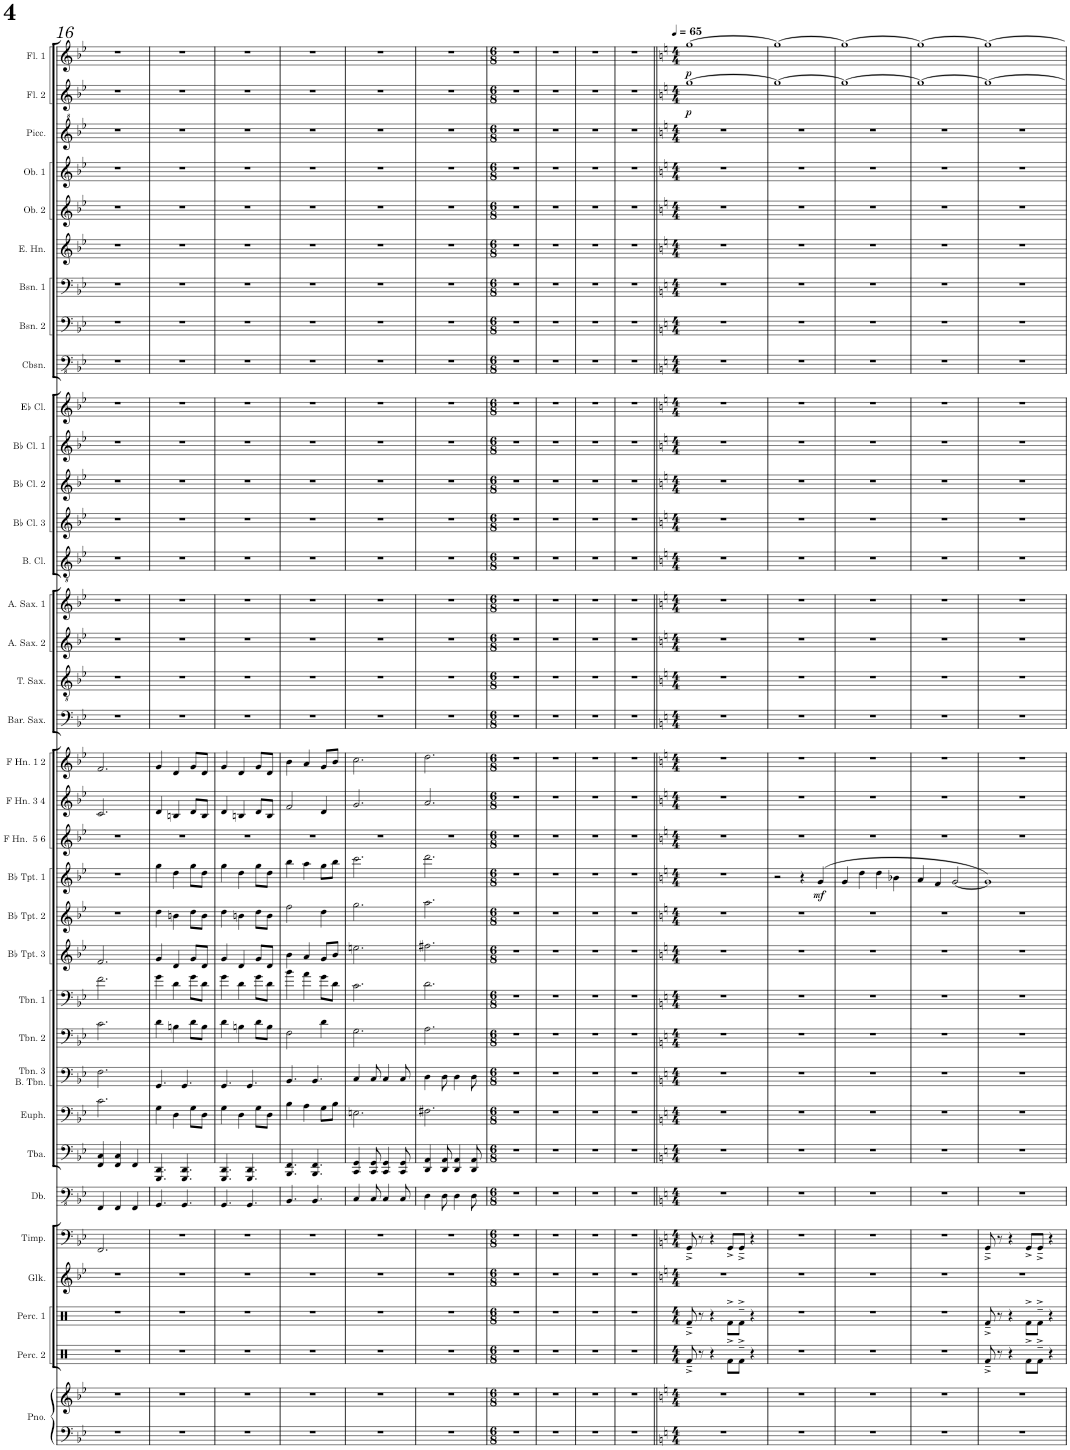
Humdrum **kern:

**kern	**kern	**kern	**kern	**kern	**kern	**kern	**kern	**kern	**kern	**kern	**kern	**kern	**kern	**kern	**dynam	**kern	**kern	**kern	**kern	**kern	**kern	**kern	**kern	**kern	**kern	**kern	**kern	**kern	**kern	**kern	**kern	**kern	**kern	**kern	**kern	**dynam	**kern	**dynam
*part35	*part35	*part34	*part33	*part32	*part31	*part30	*part29	*part28	*part27	*part26	*part25	*part24	*part23	*part22	*part22	*part21	*part20	*part19	*part18	*part17	*part16	*part15	*part14	*part13	*part12	*part11	*part10	*part9	*part8	*part7	*part6	*part5	*part4	*part3	*part2	*part2	*part1	*part1
*staff36	*staff35	*staff34	*staff33	*staff32	*staff31	*staff30	*staff29	*staff28	*staff27	*staff26	*staff25	*staff24	*staff23	*staff22	*staff22	*staff21	*staff20	*staff19	*staff18	*staff17	*staff16	*staff15	*staff14	*staff13	*staff12	*staff11	*staff10	*staff9	*staff8	*staff7	*staff6	*staff5	*staff4	*staff3	*staff2	*staff2	*staff1	*staff1
*I"Piano	*	*I"Percussion 2	*I"Percussion 1	*I"Glockenspiel	*I"Timpani	*I"Double Bass	*I"Tuba	*I"Euphonium	*I"Trombone 3 &amp; Bass Trombone	*I"Trombone 2	*I"Trombone 1	*I"Bb Trumpet 3	*I"Bb Trumpet 2	*I"Bb Trumpet 1	*	*I"F Horn 5 &amp; 6	*I"F Horn 3 &amp; 4	*I"F Horn 1 &amp; 2	*I"Baritone Saxophone	*I"Tenor Saxophone	*I"Alto Saxophone 2	*I"Alto Saxophone 1	*I"Bass Clarinet	*I"Bb Clarinet 3	*I"Bb Clarinet 2	*I"Bb Clarinet 1	*I"Eb Clarinet	*I"Contrabassoon	*I"Bassoon 2	*I"Bassoon 1	*I"English Horn	*I"Oboe 2	*I"Oboe 1	*I"Piccolo	*I"Flute 2	*	*I"Flute 1	*
*I'Pno.	*	*I'Perc. 2	*I'Perc. 1	*I'Glk.	*I'Timp.	*I'Db.	*I'Tba.	*I'Euph.	*I'Tbn. 3 B. Tbn.	*I'Tbn. 2	*I'Tbn. 1	*I'Bb Tpt. 3	*I'Bb Tpt. 2	*I'Bb Tpt. 1	*	*I'F Hn.  5 6	*I'F Hn. 3 4	*I'F Hn. 1 2	*I'Bar. Sax.	*I'T. Sax.	*I'A. Sax. 2	*I'A. Sax. 1	*I'B. Cl.	*I'Bb Cl. 3	*I'Bb Cl. 2	*I'Bb Cl. 1	*I'Eb Cl.	*I'Cbsn.	*I'Bsn. 2	*I'Bsn. 1	*I'E. Hn.	*I'Ob. 2	*I'Ob. 1	*I'Picc.	*I'Fl. 2	*	*I'Fl. 1	*
!!LO:PB:g=z
*clefF4	*clefG2	*clefX	*clefX	*clefG2	*clefF4	*clefFv4	*clefF4	*clefF4	*clefF4	*clefF4	*clefF4	*clefG2	*clefG2	*clefG2	*	*clefG2	*clefG2	*clefG2	*clefF4	*clefGv2	*clefG2	*clefG2	*clefGv2	*clefG2	*clefG2	*clefG2	*clefG2	*clefFv4	*clefF4	*clefF4	*clefG2	*clefG2	*clefG2	*clefG^2	*clefG2	*	*clefG2	*
*	*	*	*	*	*	*Trd7c12	*	*	*	*	*	*Trd1c2	*Trd1c2	*Trd1c2	*	*Trd4c7	*Trd4c7	*Trd4c7	*Trd12c21	*Trd8c14	*Trd5c9	*Trd5c9	*Trd8c14	*Trd1c2	*Trd1c2	*Trd1c2	*Trd1c2	*	*	*	*Trd4c7	*	*	*Trd-7c-12	*	*	*	*
*k[b-e-]	*k[b-e-]	*k[]	*k[]	*k[b-e-]	*k[b-e-]	*k[b-e-]	*k[b-e-]	*k[b-e-]	*k[b-e-]	*k[b-e-]	*k[b-e-]	*k[b-e-]	*k[b-e-]	*k[b-e-]	*	*k[b-e-]	*k[b-e-]	*k[b-e-]	*k[b-e-]	*k[b-e-]	*k[b-e-]	*k[b-e-]	*k[b-e-]	*k[b-e-]	*k[b-e-]	*k[b-e-]	*k[b-e-]	*k[b-e-]	*k[b-e-]	*k[b-e-]	*k[b-e-]	*k[b-e-]	*k[b-e-]	*k[b-e-]	*k[b-e-]	*	*k[b-e-]	*
*M3/4	*M3/4	*M3/4	*M3/4	*M3/4	*M3/4	*M3/4	*M3/4	*M3/4	*M3/4	*M3/4	*M3/4	*M3/4	*M3/4	*M3/4	*	*M3/4	*M3/4	*M3/4	*M3/4	*M3/4	*M3/4	*M3/4	*M3/4	*M3/4	*M3/4	*M3/4	*M3/4	*M3/4	*M3/4	*M3/4	*M3/4	*M3/4	*M3/4	*M3/4	*M3/4	*	*M3/4	*
=16	=16	=16	=16	=16	=16	=16	=16	=16	=16	=16	=16	=16	=16	=16	=16	=16	=16	=16	=16	=16	=16	=16	=16	=16	=16	=16	=16	=16	=16	=16	=16	=16	=16	=16	=16	=16	=16	=16
2.r	2.r	2.r	2.r	2.r	2.FF/	4FFF/	4FF/ 4C/	2.c\	2.F\	2.c\	2.f\	2.f/	2.r	2.r	.	2.r	2.c/	2.f/	2.r	2.r	2.r	2.r	2.r	2.r	2.r	2.r	2.r	2.r	2.r	2.r	2.r	2.r	2.r	2.r	2.r	.	2.r	.
.	.	.	.	.	.	4FFF/	4FF/ 4C/	.	.	.	.	.	.	.	.	.	.	.	.	.	.	.	.	.	.	.	.	.	.	.	.	.	.	.	.	.	.	.
.	.	.	.	.	.	4FFF/	4FF/	.	.	.	.	.	.	.	.	.	.	.	.	.	.	.	.	.	.	.	.	.	.	.	.	.	.	.	.	.	.	.
=17	=17	=17	=17	=17	=17	=17	=17	=17	=17	=17	=17	=17	=17	=17	=17	=17	=17	=17	=17	=17	=17	=17	=17	=17	=17	=17	=17	=17	=17	=17	=17	=17	=17	=17	=17	=17	=17	=17
2.r	2.r	2.r	2.r	2.r	2.r	4.GGG/	4.GGG/ 4.DD/	4G\	4.GG/	4d\	4g\	4g/	4dd\	4gg\	.	2.r	4d/	4g/	2.r	2.r	2.r	2.r	2.r	2.r	2.r	2.r	2.r	2.r	2.r	2.r	2.r	2.r	2.r	2.r	2.r	.	2.r	.
.	.	.	.	.	.	.	.	4D\	.	4Bn\	4d\	4d/	4bn\	4dd\	.	.	4Bn/	4d/	.	.	.	.	.	.	.	.	.	.	.	.	.	.	.	.	.	.	.	.
.	.	.	.	.	.	4.GGG/	4.GGG/ 4.DD/	.	4.GG/	.	.	.	.	.	.	.	.	.	.	.	.	.	.	.	.	.	.	.	.	.	.	.	.	.	.	.	.	.
.	.	.	.	.	.	.	.	8G\L	.	8d\L	8g\L	8g/L	8dd\L	8gg\L	.	.	8d/L	8g/L	.	.	.	.	.	.	.	.	.	.	.	.	.	.	.	.	.	.	.	.
.	.	.	.	.	.	.	.	8D\J	.	8B\J	8d\J	8d/J	8b\J	8dd\J	.	.	8B/J	8d/J	.	.	.	.	.	.	.	.	.	.	.	.	.	.	.	.	.	.	.	.
=18	=18	=18	=18	=18	=18	=18	=18	=18	=18	=18	=18	=18	=18	=18	=18	=18	=18	=18	=18	=18	=18	=18	=18	=18	=18	=18	=18	=18	=18	=18	=18	=18	=18	=18	=18	=18	=18	=18
2.r	2.r	2.r	2.r	2.r	2.r	4.GGG/	4.GGG/ 4.DD/	4G\	4.GG/	4d\	4g\	4g/	4dd\	4gg\	.	2.r	4d/	4g/	2.r	2.r	2.r	2.r	2.r	2.r	2.r	2.r	2.r	2.r	2.r	2.r	2.r	2.r	2.r	2.r	2.r	.	2.r	.
.	.	.	.	.	.	.	.	4D\	.	4Bn\	4d\	4d/	4bn\	4dd\	.	.	4Bn/	4d/	.	.	.	.	.	.	.	.	.	.	.	.	.	.	.	.	.	.	.	.
.	.	.	.	.	.	4.GGG/	4.GGG/ 4.DD/	.	4.GG/	.	.	.	.	.	.	.	.	.	.	.	.	.	.	.	.	.	.	.	.	.	.	.	.	.	.	.	.	.
.	.	.	.	.	.	.	.	8G\L	.	8d\L	8g\L	8g/L	8dd\L	8gg\L	.	.	8d/L	8g/L	.	.	.	.	.	.	.	.	.	.	.	.	.	.	.	.	.	.	.	.
.	.	.	.	.	.	.	.	8D\J	.	8B\J	8d\J	8d/J	8b\J	8dd\J	.	.	8B/J	8d/J	.	.	.	.	.	.	.	.	.	.	.	.	.	.	.	.	.	.	.	.
=19	=19	=19	=19	=19	=19	=19	=19	=19	=19	=19	=19	=19	=19	=19	=19	=19	=19	=19	=19	=19	=19	=19	=19	=19	=19	=19	=19	=19	=19	=19	=19	=19	=19	=19	=19	=19	=19	=19
2.r	2.r	2.r	2.r	2.r	2.r	4.BBB-/	4.BBB-/ 4.FF/	4B-\	4.BB-/	2F\	4b-\	4b-\	2ff\	4bb-\	.	2.r	2f/	4b-\	2.r	2.r	2.r	2.r	2.r	2.r	2.r	2.r	2.r	2.r	2.r	2.r	2.r	2.r	2.r	2.r	2.r	.	2.r	.
.	.	.	.	.	.	.	.	4A\	.	.	4a\	4a/	.	4aa\	.	.	.	4a/	.	.	.	.	.	.	.	.	.	.	.	.	.	.	.	.	.	.	.	.
.	.	.	.	.	.	4.BBB-/	4.BBB-/ 4.FF/	.	4.BB-/	.	.	.	.	.	.	.	.	.	.	.	.	.	.	.	.	.	.	.	.	.	.	.	.	.	.	.	.	.
.	.	.	.	.	.	.	.	8G\L	.	4d\	8g\L	8g/L	4dd\	8gg\L	.	.	4d/	8g/L	.	.	.	.	.	.	.	.	.	.	.	.	.	.	.	.	.	.	.	.
.	.	.	.	.	.	.	.	8B-\J	.	.	8d\J	8b-/J	.	8bb-\J	.	.	.	8b-/J	.	.	.	.	.	.	.	.	.	.	.	.	.	.	.	.	.	.	.	.
=20	=20	=20	=20	=20	=20	=20	=20	=20	=20	=20	=20	=20	=20	=20	=20	=20	=20	=20	=20	=20	=20	=20	=20	=20	=20	=20	=20	=20	=20	=20	=20	=20	=20	=20	=20	=20	=20	=20
2.r	2.r	2.r	2.r	2.r	2.r	4CC/	4CC/ 4GG/	2.En\	4C/	2.G\	2.c\	2.een\	2.gg\	2.ccc\	.	2.r	2.g/	2.cc\	2.r	2.r	2.r	2.r	2.r	2.r	2.r	2.r	2.r	2.r	2.r	2.r	2.r	2.r	2.r	2.r	2.r	.	2.r	.
.	.	.	.	.	.	8CC/	8CC/ 8GG/	.	8C/	.	.	.	.	.	.	.	.	.	.	.	.	.	.	.	.	.	.	.	.	.	.	.	.	.	.	.	.	.
.	.	.	.	.	.	4CC/	4CC/ 4GG/	.	4C/	.	.	.	.	.	.	.	.	.	.	.	.	.	.	.	.	.	.	.	.	.	.	.	.	.	.	.	.	.
.	.	.	.	.	.	8CC/	8CC/ 8GG/	.	8C/	.	.	.	.	.	.	.	.	.	.	.	.	.	.	.	.	.	.	.	.	.	.	.	.	.	.	.	.	.
=21	=21	=21	=21	=21	=21	=21	=21	=21	=21	=21	=21	=21	=21	=21	=21	=21	=21	=21	=21	=21	=21	=21	=21	=21	=21	=21	=21	=21	=21	=21	=21	=21	=21	=21	=21	=21	=21	=21
2.r	2.r	2.r	2.r	2.r	2.r	4DD\	4DD/ 4AA/	2.F#X\	4D\	2.A\	2.d\	2.ff#X\	2.aa\	2.ddd\	.	2.r	2.a/	2.dd\	2.r	2.r	2.r	2.r	2.r	2.r	2.r	2.r	2.r	2.r	2.r	2.r	2.r	2.r	2.r	2.r	2.r	.	2.r	.
.	.	.	.	.	.	8DD\	8DD/ 8AA/	.	8D\	.	.	.	.	.	.	.	.	.	.	.	.	.	.	.	.	.	.	.	.	.	.	.	.	.	.	.	.	.
.	.	.	.	.	.	4DD\	4DD/ 4AA/	.	4D\	.	.	.	.	.	.	.	.	.	.	.	.	.	.	.	.	.	.	.	.	.	.	.	.	.	.	.	.	.
.	.	.	.	.	.	8DD\	8DD/ 8AA/	.	8D\	.	.	.	.	.	.	.	.	.	.	.	.	.	.	.	.	.	.	.	.	.	.	.	.	.	.	.	.	.
=22	=22	=22	=22	=22	=22	=22	=22	=22	=22	=22	=22	=22	=22	=22	=22	=22	=22	=22	=22	=22	=22	=22	=22	=22	=22	=22	=22	=22	=22	=22	=22	=22	=22	=22	=22	=22	=22	=22
*M6/8	*M6/8	*M6/8	*M6/8	*M6/8	*M6/8	*M6/8	*M6/8	*M6/8	*M6/8	*M6/8	*M6/8	*M6/8	*M6/8	*M6/8	*	*M6/8	*M6/8	*M6/8	*M6/8	*M6/8	*M6/8	*M6/8	*M6/8	*M6/8	*M6/8	*M6/8	*M6/8	*M6/8	*M6/8	*M6/8	*M6/8	*M6/8	*M6/8	*M6/8	*M6/8	*	*M6/8	*
2.r	2.r	2.r	2.r	2.r	2.r	2.r	2.r	2.r	2.r	2.r	2.r	2.r	2.r	2.r	.	2.r	2.r	2.r	2.r	2.r	2.r	2.r	2.r	2.r	2.r	2.r	2.r	2.r	2.r	2.r	2.r	2.r	2.r	2.r	2.r	.	2.r	.
=23	=23	=23	=23	=23	=23	=23	=23	=23	=23	=23	=23	=23	=23	=23	=23	=23	=23	=23	=23	=23	=23	=23	=23	=23	=23	=23	=23	=23	=23	=23	=23	=23	=23	=23	=23	=23	=23	=23
2.r	2.r	2.r	2.r	2.r	2.r	2.r	2.r	2.r	2.r	2.r	2.r	2.r	2.r	2.r	.	2.r	2.r	2.r	2.r	2.r	2.r	2.r	2.r	2.r	2.r	2.r	2.r	2.r	2.r	2.r	2.r	2.r	2.r	2.r	2.r	.	2.r	.
=24	=24	=24	=24	=24	=24	=24	=24	=24	=24	=24	=24	=24	=24	=24	=24	=24	=24	=24	=24	=24	=24	=24	=24	=24	=24	=24	=24	=24	=24	=24	=24	=24	=24	=24	=24	=24	=24	=24
2.r	2.r	2.r	2.r	2.r	2.r	2.r	2.r	2.r	2.r	2.r	2.r	2.r	2.r	2.r	.	2.r	2.r	2.r	2.r	2.r	2.r	2.r	2.r	2.r	2.r	2.r	2.r	2.r	2.r	2.r	2.r	2.r	2.r	2.r	2.r	.	2.r	.
=25	=25	=25	=25	=25	=25	=25	=25	=25	=25	=25	=25	=25	=25	=25	=25	=25	=25	=25	=25	=25	=25	=25	=25	=25	=25	=25	=25	=25	=25	=25	=25	=25	=25	=25	=25	=25	=25	=25
2.r	2.r	2.r	2.r	2.r	2.r	2.r	2.r	2.r	2.r	2.r	2.r	2.r	2.r	2.r	.	2.r	2.r	2.r	2.r	2.r	2.r	2.r	2.r	2.r	2.r	2.r	2.r	2.r	2.r	2.r	2.r	2.r	2.r	2.r	2.r	.	2.r	.
=26||	=26||	=26||	=26||	=26||	=26||	=26||	=26||	=26||	=26||	=26||	=26||	=26||	=26||	=26||	=26||	=26||	=26||	=26||	=26||	=26||	=26||	=26||	=26||	=26||	=26||	=26||	=26||	=26||	=26||	=26||	=26||	=26||	=26||	=26||	=26||	=26||	=26||	=26||
*k[]	*k[]	*	*	*k[]	*k[]	*k[]	*k[]	*k[]	*k[]	*k[]	*k[]	*k[]	*k[]	*k[]	*	*k[]	*k[]	*k[]	*k[]	*k[]	*k[]	*k[]	*k[]	*k[]	*k[]	*k[]	*k[]	*k[]	*k[]	*k[]	*k[]	*k[]	*k[]	*k[]	*k[]	*	*k[]	*
*M4/4	*M4/4	*M4/4	*M4/4	*M4/4	*M4/4	*M4/4	*M4/4	*M4/4	*M4/4	*M4/4	*M4/4	*M4/4	*M4/4	*M4/4	*	*M4/4	*M4/4	*M4/4	*M4/4	*M4/4	*M4/4	*M4/4	*M4/4	*M4/4	*M4/4	*M4/4	*M4/4	*M4/4	*M4/4	*M4/4	*M4/4	*M4/4	*M4/4	*M4/4	*M4/4	*	*M4/4	*
*	*	*	*	*	*	*	*	*	*	*	*	*	*	*	*	*	*	*	*	*	*	*	*	*	*	*	*	*	*	*	*	*	*	*	*	*	*MM65	*
!	!	!	!	!	!	!	!	!	!	!	!	!	!	!	!	!	!	!	!	!	!	!	!	!	!	!	!	!	!	!	!	!	!	!	!	!LO:DY:b	!	!LO:DY:b
1r	1r	8Rf~^/	8Rf~^/	1r	8GG~^/	1r	1r	1r	1r	1r	1r	1r	1r	1r	.	1r	1r	1r	1r	1r	1r	1r	1r	1r	1r	1r	1r	1r	1r	1r	1r	1r	1r	1r	[1gg	p	[1gg	p
.	.	8r	8r	.	8r	.	.	.	.	.	.	.	.	.	.	.	.	.	.	.	.	.	.	.	.	.	.	.	.	.	.	.	.	.	.	.	.	.
.	.	4r	4r	.	4r	.	.	.	.	.	.	.	.	.	.	.	.	.	.	.	.	.	.	.	.	.	.	.	.	.	.	.	.	.	.	.	.	.
.	.	8Rf^\L	8Rf^\L	.	8GG^/L	.	.	.	.	.	.	.	.	.	.	.	.	.	.	.	.	.	.	.	.	.	.	.	.	.	.	.	.	.	.	.	.	.
.	.	8Rf~^\J	8Rf~^\J	.	8GG~^/J	.	.	.	.	.	.	.	.	.	.	.	.	.	.	.	.	.	.	.	.	.	.	.	.	.	.	.	.	.	.	.	.	.
.	.	4r	4r	.	4r	.	.	.	.	.	.	.	.	.	.	.	.	.	.	.	.	.	.	.	.	.	.	.	.	.	.	.	.	.	.	.	.	.
=27	=27	=27	=27	=27	=27	=27	=27	=27	=27	=27	=27	=27	=27	=27	=27	=27	=27	=27	=27	=27	=27	=27	=27	=27	=27	=27	=27	=27	=27	=27	=27	=27	=27	=27	=27	=27	=27	=27
1r	1r	1r	1r	1r	1r	1r	1r	1r	1r	1r	1r	1r	1r	2r	.	1r	1r	1r	1r	1r	1r	1r	1r	1r	1r	1r	1r	1r	1r	1r	1r	1r	1r	1r	1gg_	.	1gg_	.
.	.	.	.	.	.	.	.	.	.	.	.	.	.	4r	.	.	.	.	.	.	.	.	.	.	.	.	.	.	.	.	.	.	.	.	.	.	.	.
!	!	!	!	!	!	!	!	!	!	!	!	!	!	!	!LO:DY:b	!	!	!	!	!	!	!	!	!	!	!	!	!	!	!	!	!	!	!	!	!	!	!
.	.	.	.	.	.	.	.	.	.	.	.	.	.	(4g/	mf	.	.	.	.	.	.	.	.	.	.	.	.	.	.	.	.	.	.	.	.	.	.	.
=28	=28	=28	=28	=28	=28	=28	=28	=28	=28	=28	=28	=28	=28	=28	=28	=28	=28	=28	=28	=28	=28	=28	=28	=28	=28	=28	=28	=28	=28	=28	=28	=28	=28	=28	=28	=28	=28	=28
1r	1r	1r	1r	1r	1r	1r	1r	1r	1r	1r	1r	1r	1r	4g/	.	1r	1r	1r	1r	1r	1r	1r	1r	1r	1r	1r	1r	1r	1r	1r	1r	1r	1r	1r	1gg_	.	1gg_	.
.	.	.	.	.	.	.	.	.	.	.	.	.	.	4dd\	.	.	.	.	.	.	.	.	.	.	.	.	.	.	.	.	.	.	.	.	.	.	.	.
.	.	.	.	.	.	.	.	.	.	.	.	.	.	4dd\	.	.	.	.	.	.	.	.	.	.	.	.	.	.	.	.	.	.	.	.	.	.	.	.
.	.	.	.	.	.	.	.	.	.	.	.	.	.	4b-X\	.	.	.	.	.	.	.	.	.	.	.	.	.	.	.	.	.	.	.	.	.	.	.	.
=29	=29	=29	=29	=29	=29	=29	=29	=29	=29	=29	=29	=29	=29	=29	=29	=29	=29	=29	=29	=29	=29	=29	=29	=29	=29	=29	=29	=29	=29	=29	=29	=29	=29	=29	=29	=29	=29	=29
1r	1r	1r	1r	1r	1r	1r	1r	1r	1r	1r	1r	1r	1r	4a/	.	1r	1r	1r	1r	1r	1r	1r	1r	1r	1r	1r	1r	1r	1r	1r	1r	1r	1r	1r	1gg_	.	1gg_	.
.	.	.	.	.	.	.	.	.	.	.	.	.	.	4f/	.	.	.	.	.	.	.	.	.	.	.	.	.	.	.	.	.	.	.	.	.	.	.	.
.	.	.	.	.	.	.	.	.	.	.	.	.	.	[2g/	.	.	.	.	.	.	.	.	.	.	.	.	.	.	.	.	.	.	.	.	.	.	.	.
=30	=30	=30	=30	=30	=30	=30	=30	=30	=30	=30	=30	=30	=30	=30	=30	=30	=30	=30	=30	=30	=30	=30	=30	=30	=30	=30	=30	=30	=30	=30	=30	=30	=30	=30	=30	=30	=30	=30
1r	1r	8Rf~^/	8Rf~^/	1r	8GG~^/	1r	1r	1r	1r	1r	1r	1r	1r	1g])	.	1r	1r	1r	1r	1r	1r	1r	1r	1r	1r	1r	1r	1r	1r	1r	1r	1r	1r	1r	1gg_	.	1gg_	.
.	.	8r	8r	.	8r	.	.	.	.	.	.	.	.	.	.	.	.	.	.	.	.	.	.	.	.	.	.	.	.	.	.	.	.	.	.	.	.	.
.	.	4r	4r	.	4r	.	.	.	.	.	.	.	.	.	.	.	.	.	.	.	.	.	.	.	.	.	.	.	.	.	.	.	.	.	.	.	.	.
.	.	8Rf^\L	8Rf^\L	.	8GG^/L	.	.	.	.	.	.	.	.	.	.	.	.	.	.	.	.	.	.	.	.	.	.	.	.	.	.	.	.	.	.	.	.	.
.	.	8Rf~^\J	8Rf~^\J	.	8GG~^/J	.	.	.	.	.	.	.	.	.	.	.	.	.	.	.	.	.	.	.	.	.	.	.	.	.	.	.	.	.	.	.	.	.
.	.	4r	4r	.	4r	.	.	.	.	.	.	.	.	.	.	.	.	.	.	.	.	.	.	.	.	.	.	.	.	.	.	.	.	.	.	.	.	.
=	=	=	=	=	=	=	=	=	=	=	=	=	=	=	=	=	=	=	=	=	=	=	=	=	=	=	=	=	=	=	=	=	=	=	=	=	=	=
*-	*-	*-	*-	*-	*-	*-	*-	*-	*-	*-	*-	*-	*-	*-	*-	*-	*-	*-	*-	*-	*-	*-	*-	*-	*-	*-	*-	*-	*-	*-	*-	*-	*-	*-	*-	*-	*-	*-
